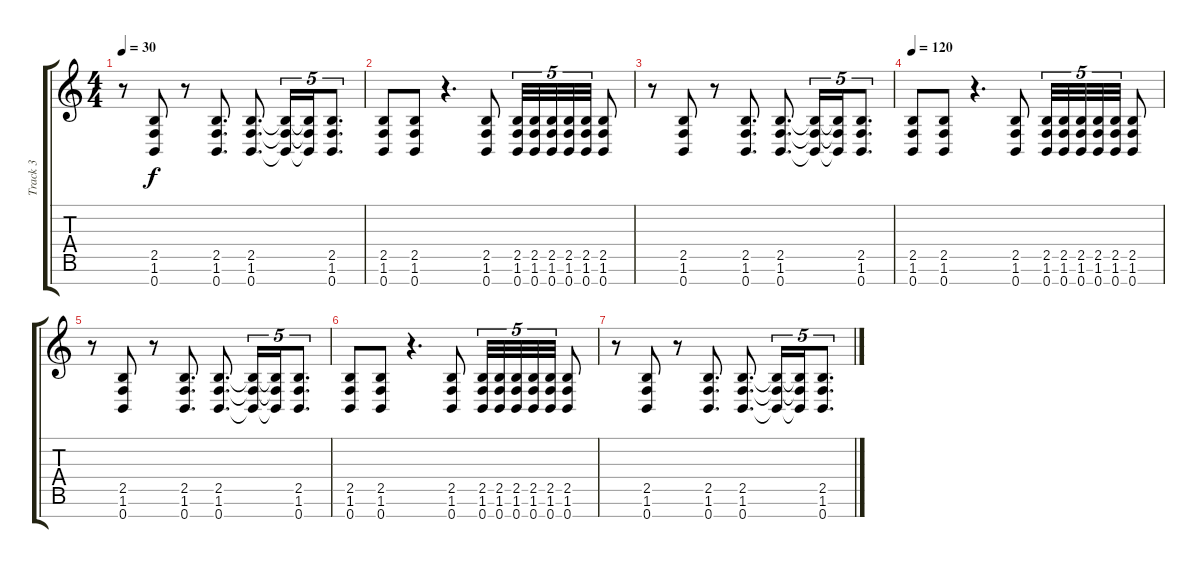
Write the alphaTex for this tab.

\track ("Track 3" "Track 3") {instrument distortionguitar}
\staff {score tabs}
\tuning (E4 B3 G3 D3 A2 E2 B1) {hide}
\ts (4 4)
\tempo 30
\clef g2
\ks c
r.8{dy f} (2.5 1.6 0.7).8 r.8 (2.5 1.6 0.7).8{d} (2.5 1.6 0.7).8{d} (2.5{t} 1.6{t} 0.7{t}).16{tu (5 4)} (2.5{t} 1.6{t} 0.7{t}).16{tu (5 4)} (2.5 1.6 0.7).8{d tu (5 4)} |
(2.5 1.6 0.7).8 (2.5 1.6 0.7).8 r.4{d} (2.5 1.6 0.7).8 (2.5 1.6 0.7).32{tu (5 4)} (2.5 1.6 0.7).32{tu (5 4)} (2.5 1.6 0.7).32{tu (5 4)} (2.5 1.6 0.7).32{tu (5 4)} (2.5 1.6 0.7).32{tu (5 4)} (2.5 1.6 0.7).8 |
r.8 (2.5 1.6 0.7).8 r.8 (2.5 1.6 0.7).8{d} (2.5 1.6 0.7).8{d} (2.5{t} 1.6{t} 0.7{t}).16{tu (5 4)} (2.5{t} 1.6{t} 0.7{t}).16{tu (5 4)} (2.5 1.6 0.7).8{d tu (5 4)} |
\tempo 120
(2.5 1.6 0.7).8 (2.5 1.6 0.7).8 r.4{d} (2.5 1.6 0.7).8 (2.5 1.6 0.7).32{tu (5 4)} (2.5 1.6 0.7).32{tu (5 4)} (2.5 1.6 0.7).32{tu (5 4)} (2.5 1.6 0.7).32{tu (5 4)} (2.5 1.6 0.7).32{tu (5 4)} (2.5 1.6 0.7).8 |
r.8 (2.5 1.6 0.7).8 r.8 (2.5 1.6 0.7).8{d} (2.5 1.6 0.7).8{d} (2.5{t} 1.6{t} 0.7{t}).16{tu (5 4)} (2.5{t} 1.6{t} 0.7{t}).16{tu (5 4)} (2.5 1.6 0.7).8{d tu (5 4)} |
(2.5 1.6 0.7).8 (2.5 1.6 0.7).8 r.4{d} (2.5 1.6 0.7).8 (2.5 1.6 0.7).32{tu (5 4)} (2.5 1.6 0.7).32{tu (5 4)} (2.5 1.6 0.7).32{tu (5 4)} (2.5 1.6 0.7).32{tu (5 4)} (2.5 1.6 0.7).32{tu (5 4)} (2.5 1.6 0.7).8 |
r.8 (2.5 1.6 0.7).8 r.8 (2.5 1.6 0.7).8{d} (2.5 1.6 0.7).8{d} (2.5{t} 1.6{t} 0.7{t}).16{tu (5 4)} (2.5{t} 1.6{t} 0.7{t}).16{tu (5 4)} (2.5 1.6 0.7).8{d tu (5 4)}
